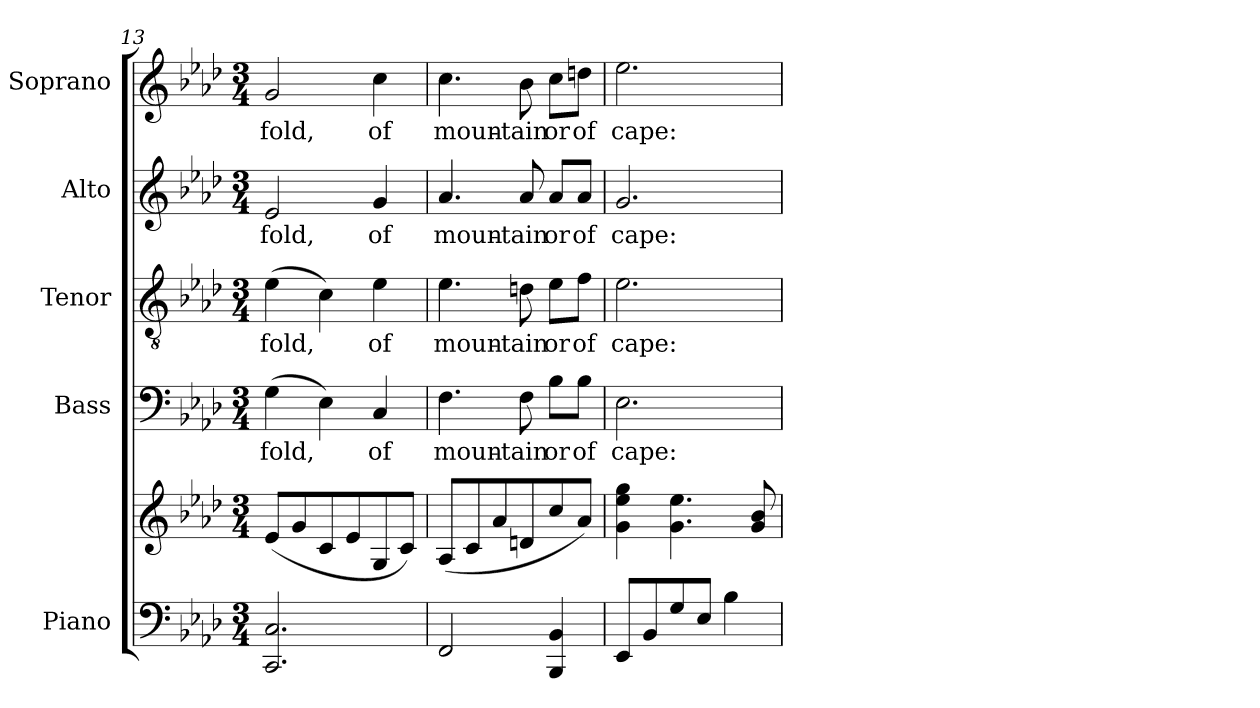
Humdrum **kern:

**kern	**kern	**kern	**text	**kern	**text	**kern	**text	**kern	**text
*part5	*part5	*part4	*part4	*part3	*part3	*part2	*part2	*part1	*part1
*staff6	*staff5	*staff4	*staff4	*staff3	*staff3	*staff2	*staff2	*staff1	*staff1
*I"Piano	*	*I"Bass	*	*I"Tenor	*	*I"Alto	*	*I"Soprano	*
*I'Pno.	*	*I'B.	*	*I'T.	*	*I'A.	*	*I'S.	*
*clefF4	*clefG2	*clefF4	*	*clefGv2	*	*clefG2	*	*clefG2	*
*k[b-e-a-d-]	*k[b-e-a-d-]	*k[b-e-a-d-]	*	*k[b-e-a-d-]	*	*k[b-e-a-d-]	*	*k[b-e-a-d-]	*
*M3/4	*M3/4	*M3/4	*	*M3/4	*	*M3/4	*	*M3/4	*
=13	=13	=13	=13	=13	=13	=13	=13	=13	=13
!	!	!	!LO:LY:b	!	!LO:LY:b	!	!LO:LY:b	!	!LO:LY:b
2.CC/ 2.C/	(<8e-/L	(>4G\	fold,	(>4e-\	fold,	2e-/	fold,	2g/	fold,
.	8g/	.	.	.	.	.	.	.	.
.	8c/	4E-\)	.	4c\)	.	.	.	.	.
.	8e-/	.	.	.	.	.	.	.	.
!	!	!	!LO:LY:b	!	!LO:LY:b	!	!LO:LY:b	!	!LO:LY:b
.	8G/	4C/	of	4e-\	of	4g/	of	4cc\	of
.	8c/J)	.	.	.	.	.	.	.	.
=14	=14	=14	=14	=14	=14	=14	=14	=14	=14
!	!	!	!LO:LY:b	!	!LO:LY:b	!	!LO:LY:b	!	!LO:LY:b
2FF/	(<8A-/L	4.F\	moun-	4.e-\	moun-	4.a-/	moun-	4.cc\	moun-
.	8c/	.	.	.	.	.	.	.	.
.	8a-/	.	.	.	.	.	.	.	.
!	!	!	!LO:LY:b	!	!LO:LY:b	!	!LO:LY:b	!	!LO:LY:b
.	8dn/	8F\	-tain	8dn\	-tain	8a-/	-tain	8b-\	-tain
!	!	!	!LO:LY:b	!	!LO:LY:b	!	!LO:LY:b	!	!LO:LY:b
4BBB-/ 4BB-/	8cc/	8B-\L	or	8e-\L	or	8a-/L	or	8cc\L	or
!	!	!	!LO:LY:b	!	!LO:LY:b	!	!LO:LY:b	!	!LO:LY:b
.	8a-/J)	8B-\J	of	8f\J	of	8a-/J	of	8ddn\J	of
=15	=15	=15	=15	=15	=15	=15	=15	=15	=15
!	!	!	!LO:LY:b	!	!LO:LY:b	!	!LO:LY:b	!	!LO:LY:b
8EE-/L	4g\ 4ee-\ 4gg\	2.E-\	cape:	2.e-\	cape:	2.g/	cape:	2.ee-\	cape:
8BB-/	.	.	.	.	.	.	.	.	.
8G/	4.g\ 4.ee-\	.	.	.	.	.	.	.	.
8E-/J	.	.	.	.	.	.	.	.	.
4B-\	.	.	.	.	.	.	.	.	.
.	8g/ 8b-/	.	.	.	.	.	.	.	.
=	=	=	=	=	=	=	=	=	=
*-	*-	*-	*-	*-	*-	*-	*-	*-	*-
